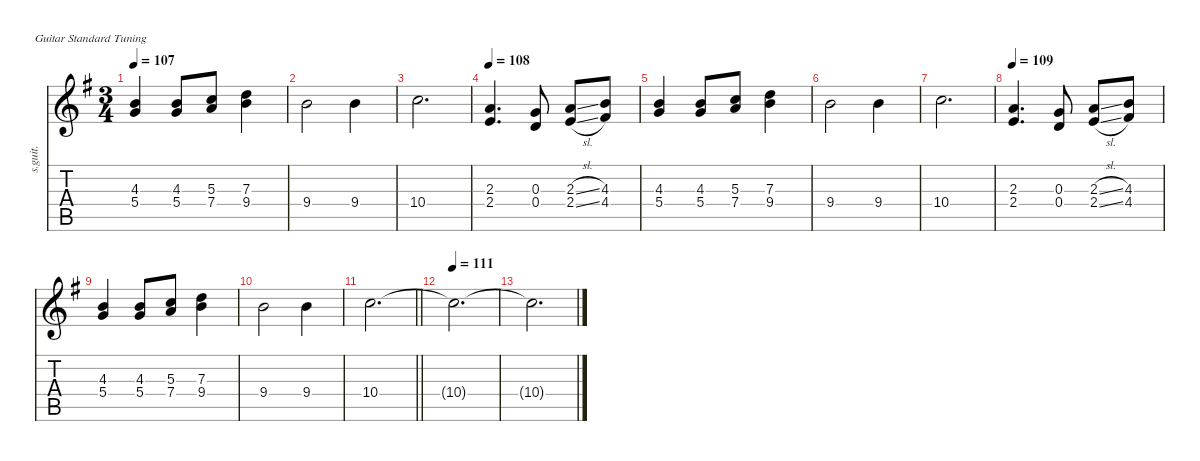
\defaultSystemsLayout 4
\hideDynamics
\bracketExtendMode nobrackets
\otherSystemsTrackNameOrientation horizontal
\track ("Guitar 2" "s.guit.") {defaultSystemsLayout 32 instrument electricguitarclean}
\staff {score tabs}
\tuning (E4 B3 G3 D3 A2 E2)
\ts (3 4)
\tempo 107
\clef g2
\ks eminor
(4.3{acc forcenatural} 5.4{acc forcenatural}).4{dy f beam Up} (4.3{acc forcenatural} 5.4{acc forcenatural}).8{beam Up} (5.3{acc forcenatural} 7.4{acc forcenatural}).8{beam Up} (7.3{acc forcenatural} 9.4{acc forcenatural}).4{beam Down} |
9.4{acc forcenatural}.2{beam Down} 9.4{acc forcenatural}.4{beam Down} |
10.4{acc forcenatural}.2{d beam Down} |
\tempo 108
(2.3{acc forcenatural} 2.4{acc forcenatural}).4{d beam Up} (0.3{acc forcenatural} 0.4{acc forcenatural}).8{beam Up} (2.3{sl acc forcenatural} 2.4{sl acc forcenatural}).8{beam Up} (4.3{acc forcenatural} 4.4{acc #}).8{beam Up} |
(4.3{acc forcenatural} 5.4{acc forcenatural}).4{beam Up} (4.3{acc forcenatural} 5.4{acc forcenatural}).8{beam Up} (5.3{acc forcenatural} 7.4{acc forcenatural}).8{beam Up} (7.3{acc forcenatural} 9.4{acc forcenatural}).4{beam Down} |
9.4{acc forcenatural}.2{beam Down} 9.4{acc forcenatural}.4{beam Down} |
10.4{acc forcenatural}.2{d beam Down} |
\tempo 109
(2.3{acc forcenatural} 2.4{acc forcenatural}).4{d beam Up} (0.3{acc forcenatural} 0.4{acc forcenatural}).8{beam Up} (2.3{sl acc forcenatural} 2.4{sl acc forcenatural}).8{beam Up} (4.3{acc forcenatural} 4.4{acc #}).8{beam Up} |
(4.3{acc forcenatural} 5.4{acc forcenatural}).4{beam Up} (4.3{acc forcenatural} 5.4{acc forcenatural}).8{beam Up} (5.3{acc forcenatural} 7.4{acc forcenatural}).8{beam Up} (7.3{acc forcenatural} 9.4{acc forcenatural}).4{beam Down} |
9.4{acc forcenatural}.2{beam Down} 9.4{acc forcenatural}.4{beam Down} |
\barLineRight lightlight
10.4{acc forcenatural}.2{d beam Down} |
\tempo 111
10.4{t acc forcenatural}.2{d beam Down} |
10.4{t acc forcenatural}.2{d beam Down}
